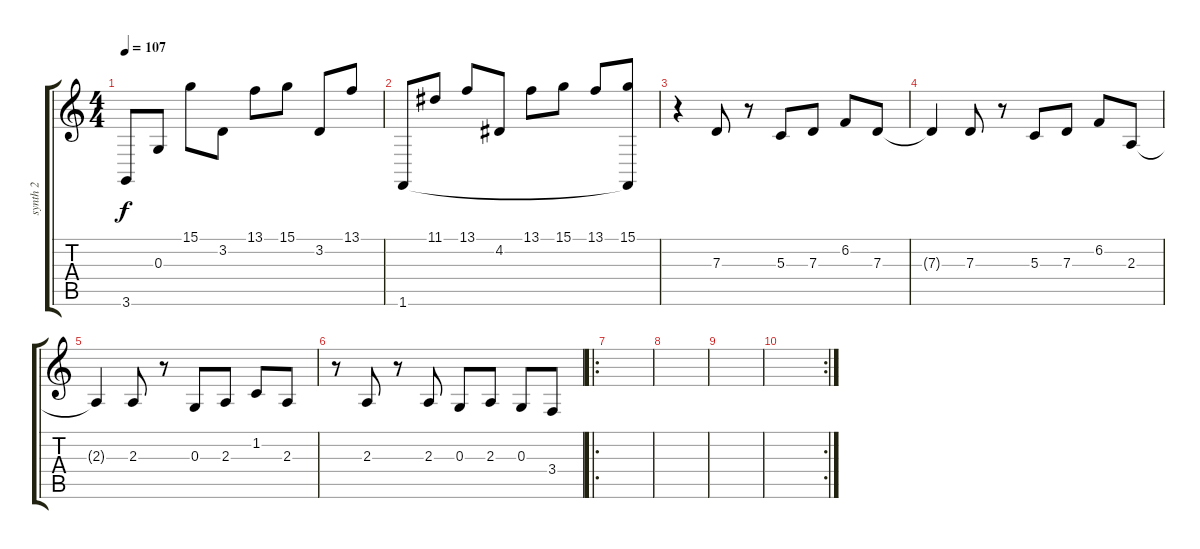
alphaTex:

\track ("synth 2" "synth 2") {instrument dulcimer}
\staff {score tabs}
\tuning (E4 B3 G3 D3 A2 E2) {hide}
\ts (4 4)
\tempo 107
\clef g2
\ks c
3.6.8{dy f} 0.3.8 15.1.8 3.2.8 13.1.8 15.1.8 3.2.8 13.1.8 |
1.6.8 11.1.8 13.1.8 4.2.8 13.1.8 15.1.8 13.1.8 (15.1 1.6{t}).8 |
r.4 7.3.8 r.8 5.3.8 7.3.8 6.2.8 7.3.8 |
7.3{t}.4 7.3.8 r.8 5.3.8 7.3.8 6.2.8 2.3.8 |
2.3{t}.4 2.3.8 r.8 0.3.8 2.3.8 1.2.8 2.3.8 |
r.8 2.3.8 r.8 2.3.8 0.3.8 2.3.8 0.3.8 3.4.8 |
\ro
|
|
|
\rc 2
